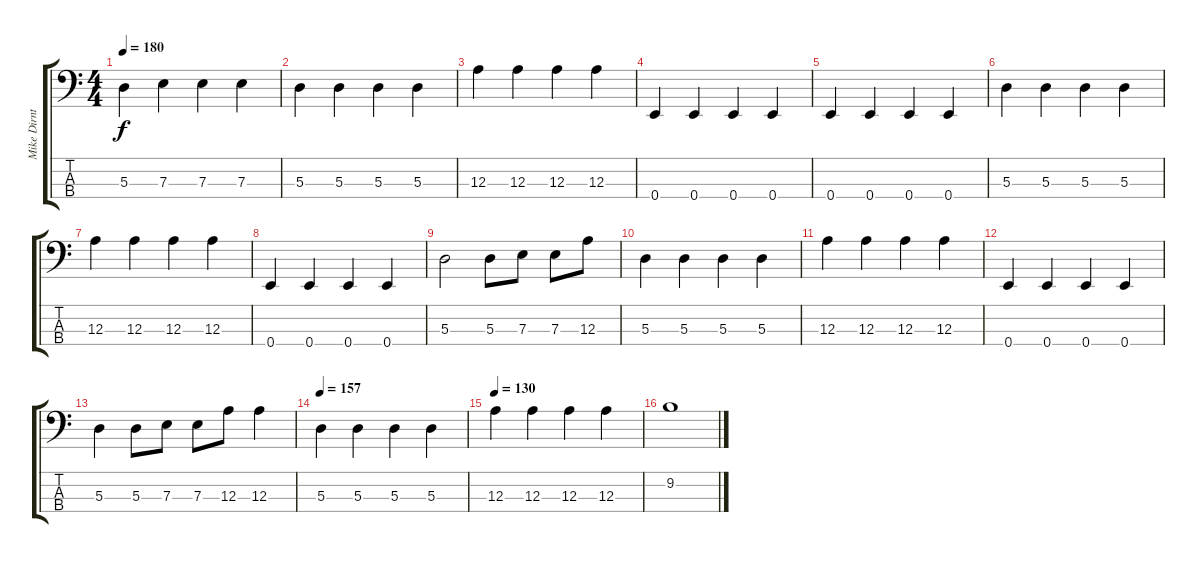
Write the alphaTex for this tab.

\track ("Mike Dirnt" "Mike Dirnt") {instrument electricbasspick}
\staff {score tabs}
\tuning (G2 D2 A1 E1) {hide}
\ts (4 4)
\tempo 180
\clef f4
\ks c
5.3.4{dy f} 7.3.4 7.3.4 7.3.4 |
5.3.4 5.3.4 5.3.4 5.3.4 |
12.3.4 12.3.4 12.3.4 12.3.4 |
0.4.4 0.4.4 0.4.4 0.4.4 |
0.4.4 0.4.4 0.4.4 0.4.4 |
5.3.4 5.3.4 5.3.4 5.3.4 |
12.3.4 12.3.4 12.3.4 12.3.4 |
0.4.4 0.4.4 0.4.4 0.4.4 |
5.3.2 5.3.8 7.3.8 7.3.8 12.3.8 |
5.3.4 5.3.4 5.3.4 5.3.4 |
12.3.4 12.3.4 12.3.4 12.3.4 |
0.4.4 0.4.4 0.4.4 0.4.4 |
5.3.4 5.3.8 7.3.8 7.3.8 12.3.8 12.3.4 |
\tempo 157
5.3.4 5.3.4 5.3.4 5.3.4 |
\tempo 130
12.3.4 12.3.4 12.3.4 12.3.4 |
9.2.1
